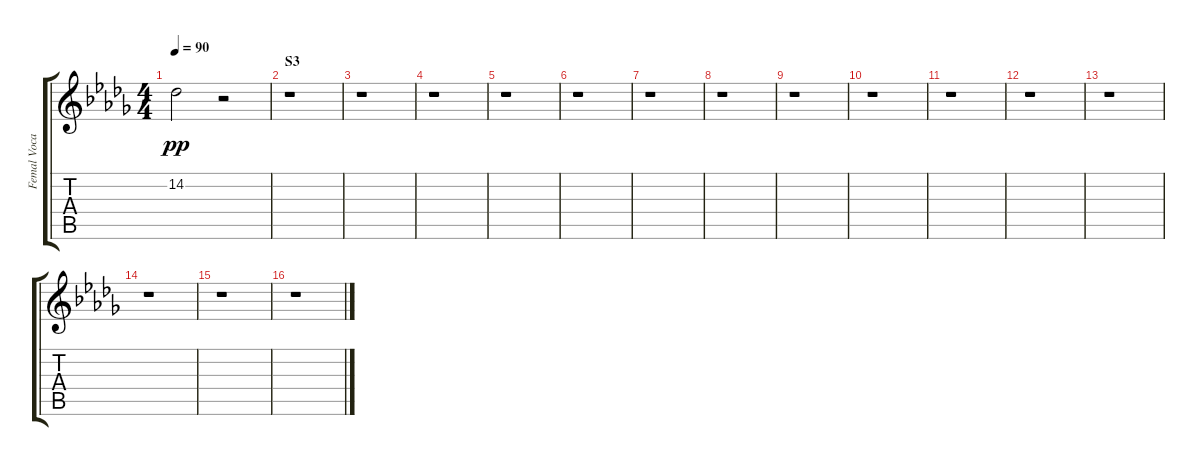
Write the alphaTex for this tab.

\track ("Femal Vocal 2" "Femal Voca") {instrument choiraahs}
\staff {score tabs}
\tuning (E4 B3 G3 D3 A2 E2) {hide}
\ts (4 4)
\tempo 90
\clef g2
\ks db
14.2.2{dy pp} r.2 |
\section ("" "S3")
r.1 |
r.1 |
r.1 |
r.1 |
r.1 |
r.1 |
r.1 |
r.1 |
r.1 |
r.1 |
r.1 |
r.1 |
r.1 |
r.1 |
r.1
